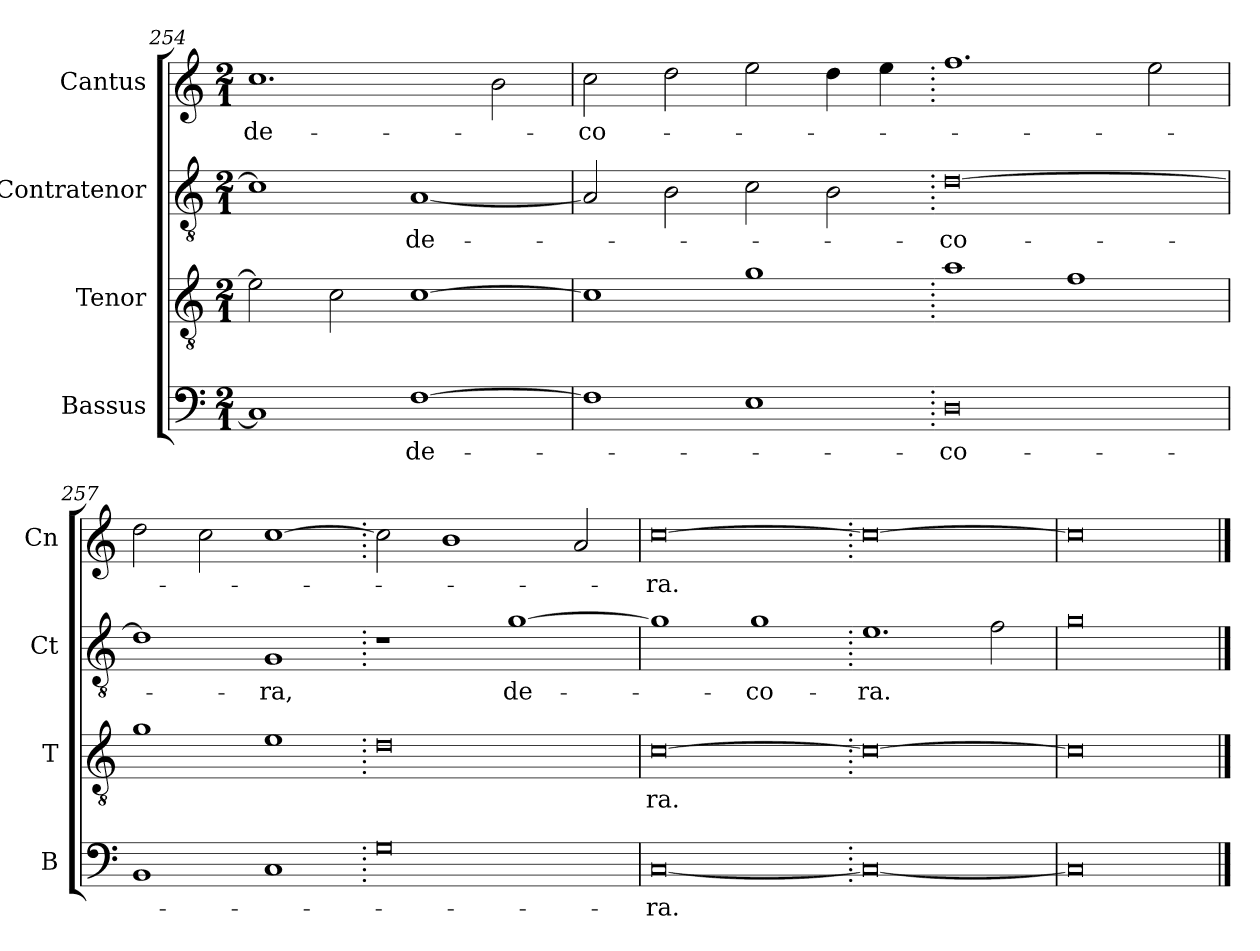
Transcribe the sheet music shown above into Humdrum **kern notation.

**kern	**text	**kern	**text	**kern	**text	**kern	**text
*part4	*part4	*part3	*part3	*part2	*part2	*part1	*part1
*staff4	*staff4	*staff3	*staff3	*staff2	*staff2	*staff1	*staff1
*I"Bassus	*	*I"Tenor	*	*I"Contratenor	*	*I"Cantus	*
*I'B	*	*I'T	*	*I'Ct	*	*I'Cn	*
*clefF4	*	*clefGv2	*	*clefGv2	*	*clefG2	*
*k[]	*	*k[]	*	*k[]	*	*k[]	*
*M2/1	*	*M2/1	*	*M2/1	*	*M2/1	*
=254	=254	=254	=254	=254	=254	=254	=254
1C]	.	2e\]	.	1c]	.	1.cc	de-
.	.	2c\	.	.	.	.	.
[1F	de-	[1c	.	[1A	de-	.	.
.	.	.	.	.	.	2b\	.
=255	=255	=255	=255	=255	=255	=255	=255
1F]	.	1c]	.	2A/]	.	2cc\	-co-
.	.	.	.	2B\	.	2dd\	.
1E	.	1g	.	2c\	.	2ee\	.
.	.	.	.	2B\	.	4dd\	.
.	.	.	.	.	.	4ee\	.
=256.	=256.	=256.	=256.	=256.	=256.	=256.	=256.
0D	-co-	1a	.	[0d	-co-	1.ff	.
.	.	1f	.	.	.	.	.
.	.	.	.	.	.	2ee\	.
=257	=257	=257	=257	=257	=257	=257	=257
1BB	.	1g	.	1d]	.	2dd\	.
.	.	.	.	.	.	2cc\	.
1C	.	1e	.	1G	-ra,	[1cc	.
=258.	=258.	=258.	=258.	=258.	=258.	=258.	=258.
0G	.	0d	.	1r	.	2cc\]	.
.	.	.	.	.	.	1b	.
.	.	.	.	[1g	de-	.	.
.	.	.	.	.	.	2a/	.
=259	=259	=259	=259	=259	=259	=259	=259
[0C	-ra.	[0c	-ra.	1g]	.	[0cc	-ra.
.	.	.	.	1g	-co-	.	.
=260.	=260.	=260.	=260.	=260.	=260.	=260.	=260.
0C_	.	0c_	.	1.e	-ra.	0cc_	.
.	.	.	.	2f\	.	.	.
=261	=261	=261	=261	=261	=261	=261	=261
0C]	.	0c]	.	0g	.	0cc]	.
==	==	==	==	==	==	==	==
*-	*-	*-	*-	*-	*-	*-	*-
